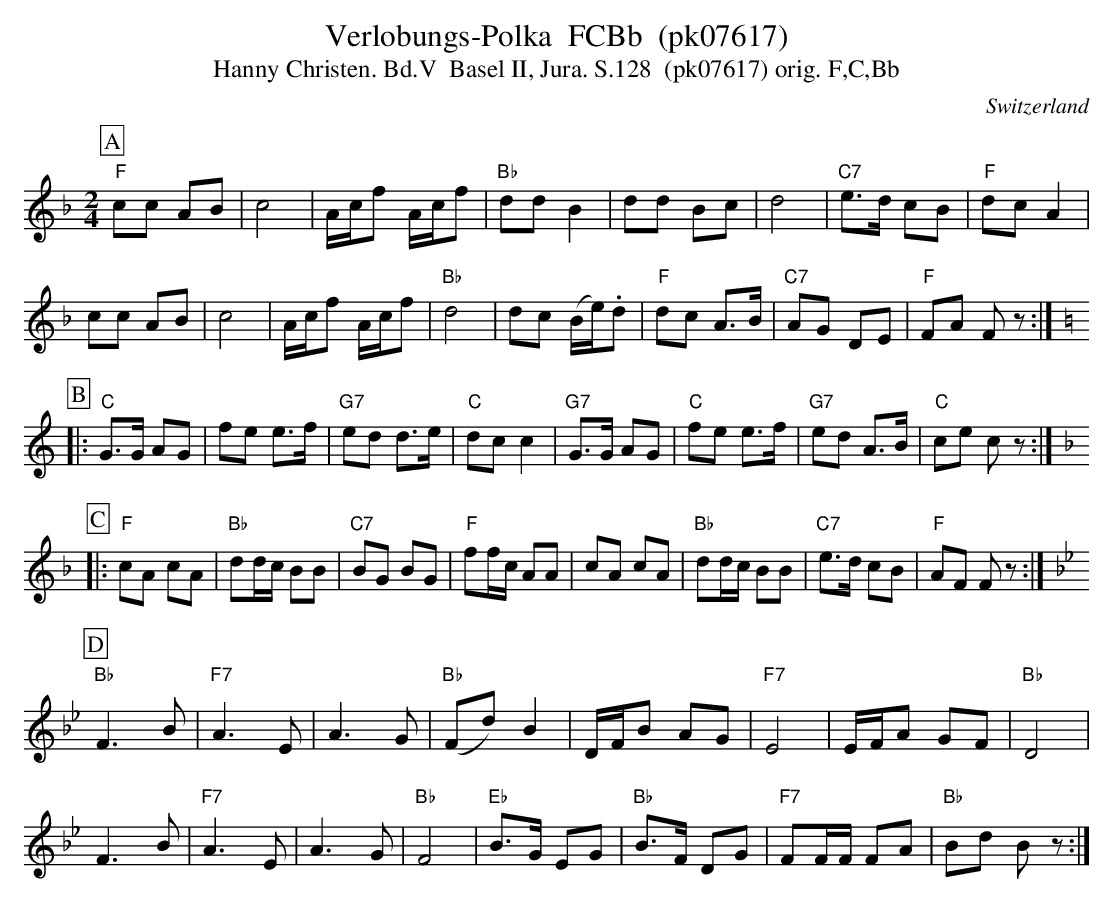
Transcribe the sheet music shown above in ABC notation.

X:1
T:Verlobungs-Polka  FCBb  (pk07617)
T:Hanny Christen. Bd.V  Basel II, Jura. S.128  (pk07617) orig. F,C,Bb
M:2/4
L:1/8
O:Switzerland
K:F major
[P:A] "F"cc AB | c4 | A/c/f A/c/f | "Bb"ddB2 | dd Bc | d4 | "C7"e>d cB | "F"dcA2 |
cc AB | c4 | A/c/f A/c/f | "Bb"d4 | dc (B/e/).d | "F"dc A>B | "C7"AG DE | "F"FA Fz :|  [K:C]
[P:B] |: "C"G>G AG | fe e>f | "G7"ed d>e | "C"dcc2 | "G7"G>G AG | "C"fe e>f | "G7"ed A>B | "C"ce  cz :| [K:F]
[P:C] |: "F"cA cA | "Bb"dd/c/ BB | "C7"BG BG | "F"ff/c/ AA | cA cA | "Bb"dd/c/ BB | "C7"e>d cB | "F"AF Fz :| [K:Bb]
[P:D] "Bb"F3B | "F7"A3E | A3G | ("Bb"Fd)B2 | D/F/B AG | "F7"E4 | E/F/A GF | "Bb"D4 |
F3B | "F7"A3E | A3G | "Bb"F4 | "Eb"B>G EG | "Bb"B>F DG | "F7"FF/F/ FA | "Bb"Bd Bz :|
W:
